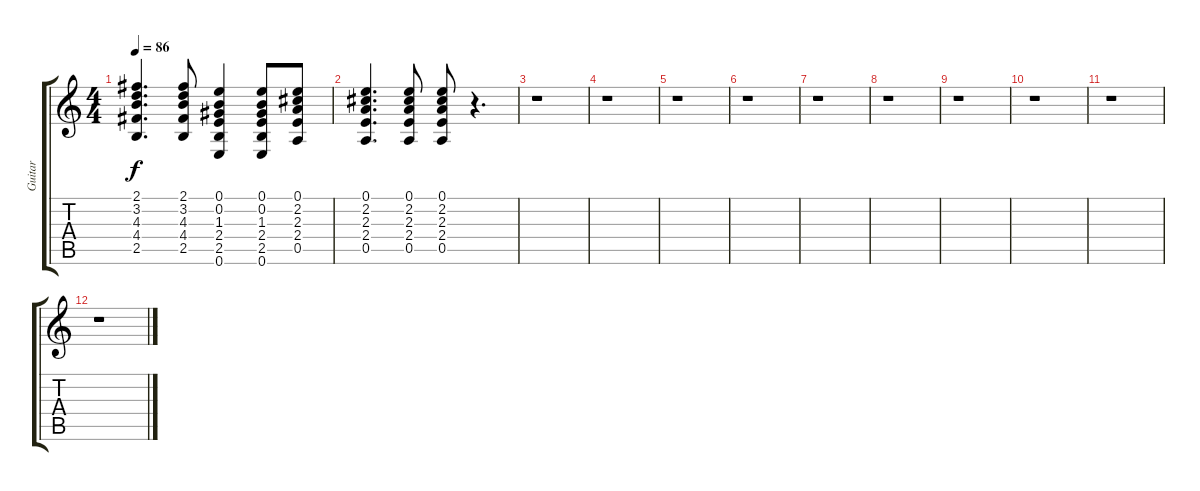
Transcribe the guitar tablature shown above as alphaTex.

\track ("Guitar" "Guitar") {instrument acousticguitarsteel}
\staff {score tabs}
\tuning (E4 B3 G3 D3 A2 E2) {hide}
\ts (4 4)
\tempo 86
\clef g2
\ks c
(2.1 3.2 4.3 4.4 2.5).4{d dy f} (2.1 3.2 4.3 4.4 2.5).8 (0.1 0.2 1.3 2.4 2.5 0.6).4 (0.1 0.2 1.3 2.4 2.5 0.6).8 (0.1 2.2 2.3 2.4 0.5).8 |
(0.1 2.2 2.3 2.4 0.5).4{d} (0.1 2.2 2.3 2.4 0.5).8 (0.1 2.2 2.3 2.4 0.5).8 r.4{d} |
r.1 |
r.1 |
r.1 |
r.1 |
r.1 |
r.1 |
r.1 |
r.1 |
r.1 |
r.1
